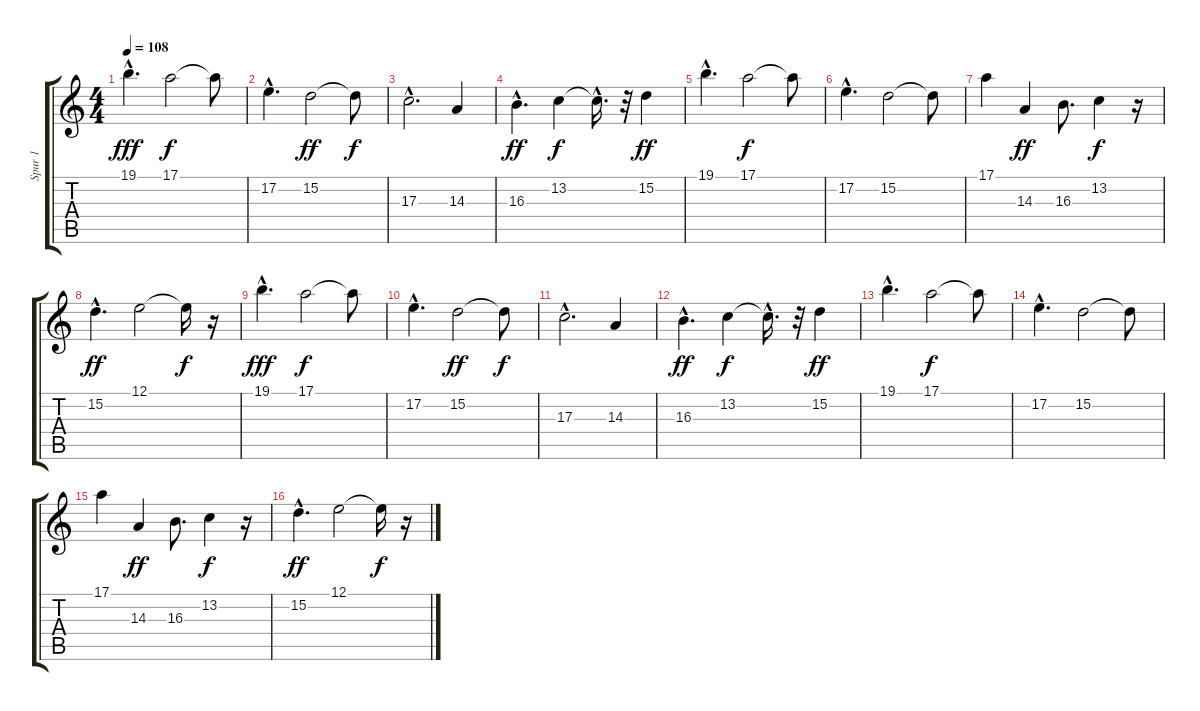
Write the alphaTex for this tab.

\track ("Spur 1" "Spur 1") {instrument stringensemble2}
\staff {score tabs}
\tuning (E4 B3 G3 D3 A2 E2) {hide}
\ts (4 4)
\tempo 108
\clef g2
\ks c
19.1{hac}.4{d dy fff instrument stringensemble2} 17.1.2{dy f} 17.1{t}.8 |
17.2{hac}.4{d} 15.2.2{dy ff} 15.2{t}.8{dy f} |
17.3{hac}.2{d} 14.3.4 |
16.3{hac}.4{d dy ff} 13.2.4{dy f} 13.2{hac t}.16{d} r.32 15.2.4{dy ff} |
19.1{hac}.4{d instrument stringensemble2} 17.1.2{dy f} 17.1{t}.8 |
17.2{hac}.4{d instrument stringensemble2} 15.2.2 15.2{t}.8 |
17.1.4{instrument stringensemble2} 14.3.4{dy ff} 16.3.8{d} 13.2.4{dy f} r.16 |
15.2{hac}.4{d dy ff} 12.1.2 12.1{t}.16{dy f} r.16 |
19.1{hac}.4{d dy fff instrument stringensemble2} 17.1.2{dy f} 17.1{t}.8 |
17.2{hac}.4{d} 15.2.2{dy ff} 15.2{t}.8{dy f} |
17.3{hac}.2{d} 14.3.4 |
16.3{hac}.4{d dy ff} 13.2.4{dy f} 13.2{hac t}.16{d} r.32 15.2.4{dy ff} |
19.1{hac}.4{d instrument stringensemble2} 17.1.2{dy f} 17.1{t}.8 |
17.2{hac}.4{d instrument stringensemble2} 15.2.2 15.2{t}.8 |
17.1.4{instrument stringensemble2} 14.3.4{dy ff} 16.3.8{d} 13.2.4{dy f} r.16 |
15.2{hac}.4{d dy ff} 12.1.2 12.1{t}.16{dy f} r.16
